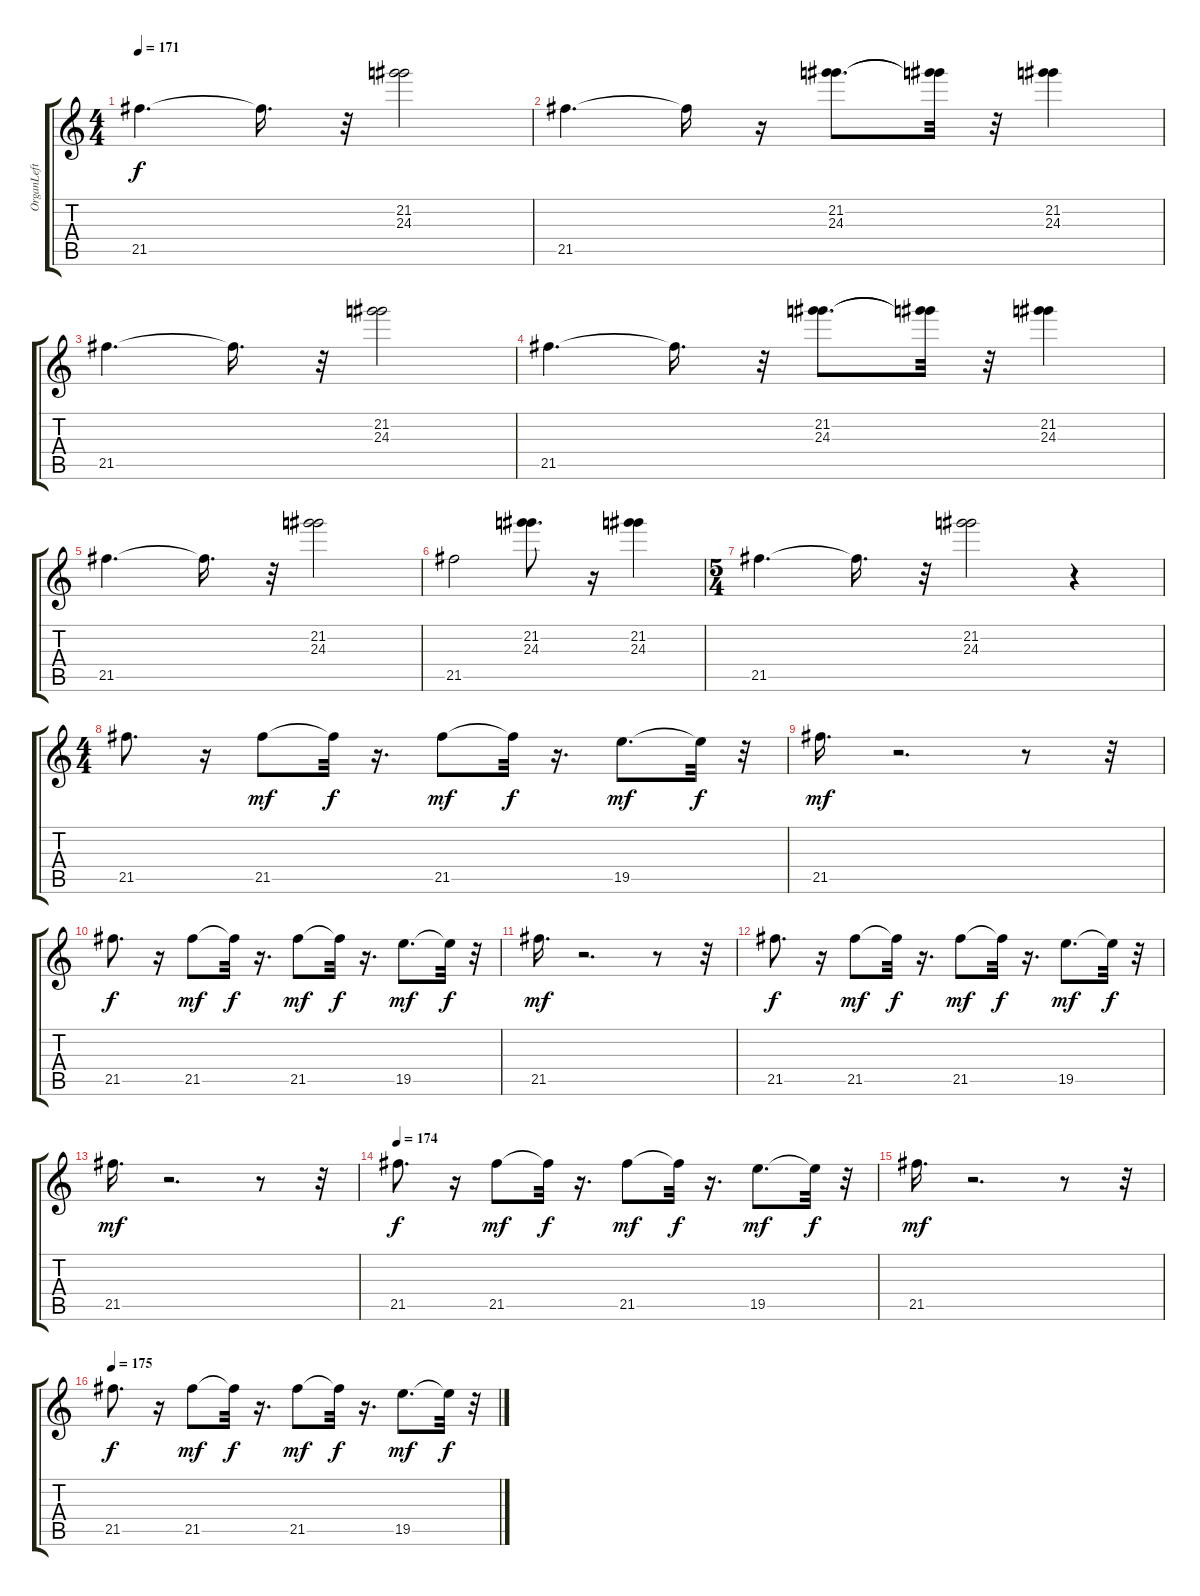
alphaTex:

\track ("OrganLeft #2" "OrganLeft ") {instrument acousticguitarsteel}
\staff {score tabs}
\tuning (E4 B3 G3 D3 A2 E2) {hide}
\ts (4 4)
\tempo 171
\clef g2
\ks c
21.5.4{d dy f} 21.5{t}.16{d} r.32 (21.2 24.3).2 |
21.5.4{d} 21.5{t}.16 r.16 (21.2 24.3).8{d} (21.2{t} 24.3{t}).32 r.32 (21.2 24.3).4 |
21.5.4{d} 21.5{t}.16{d} r.32 (21.2 24.3).2 |
21.5.4{d} 21.5{t}.16{d} r.32 (21.2 24.3).8{d} (21.2{t} 24.3{t}).32 r.32 (21.2 24.3).4 |
21.5.4{d} 21.5{t}.16{d} r.32 (21.2 24.3).2 |
21.5.2 (21.2 24.3).8{d} r.16 (21.2 24.3).4 |
\ts (5 4)
21.5.4{d} 21.5{t}.16{d} r.32 (21.2 24.3).2 r.4 |
\ts (4 4)
21.5.8{d} r.16 21.5.8{dy mf} 21.5{t}.32{dy f} r.16{d} 21.5.8{dy mf} 21.5{t}.32{dy f} r.16{d} 19.5.8{d dy mf} 19.5{t}.32{dy f} r.32 |
21.5.16{d dy mf} r.2{d} r.8 r.32 |
21.5.8{d dy f} r.16 21.5.8{dy mf} 21.5{t}.32{dy f} r.16{d} 21.5.8{dy mf} 21.5{t}.32{dy f} r.16{d} 19.5.8{d dy mf} 19.5{t}.32{dy f} r.32 |
21.5.16{d dy mf} r.2{d} r.8 r.32 |
21.5.8{d dy f} r.16 21.5.8{dy mf} 21.5{t}.32{dy f} r.16{d} 21.5.8{dy mf} 21.5{t}.32{dy f} r.16{d} 19.5.8{d dy mf} 19.5{t}.32{dy f} r.32 |
21.5.16{d dy mf} r.2{d} r.8 r.32 |
\tempo 174
21.5.8{d dy f} r.16 21.5.8{dy mf} 21.5{t}.32{dy f} r.16{d} 21.5.8{dy mf} 21.5{t}.32{dy f} r.16{d} 19.5.8{d dy mf} 19.5{t}.32{dy f} r.32 |
21.5.16{d dy mf} r.2{d} r.8 r.32 |
\tempo 175
21.5.8{d dy f} r.16 21.5.8{dy mf} 21.5{t}.32{dy f} r.16{d} 21.5.8{dy mf} 21.5{t}.32{dy f} r.16{d} 19.5.8{d dy mf} 19.5{t}.32{dy f} r.32
